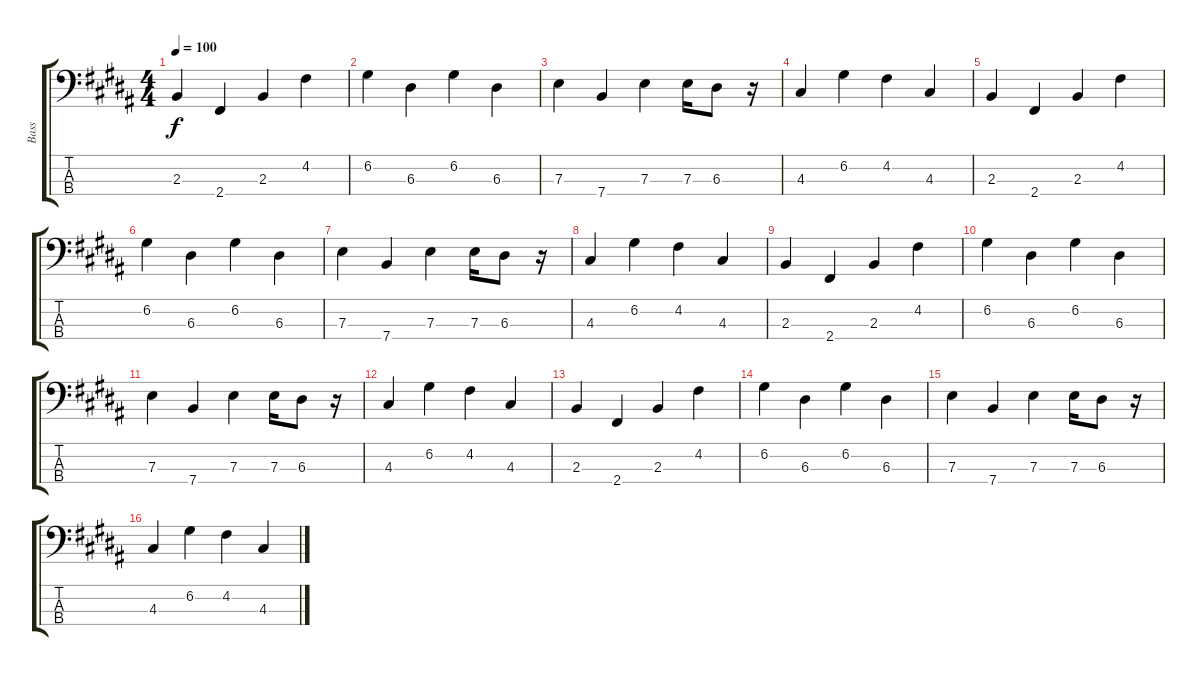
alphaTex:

\track ("Bass" "Bass") {instrument acousticbass}
\staff {score tabs}
\tuning (G2 D2 A1 E1) {hide}
\ts (4 4)
\tempo 100
\clef f4
\ks b
2.3.4{dy f} 2.4.4 2.3.4 4.2.4 |
6.2.4 6.3.4 6.2.4 6.3.4 |
7.3.4 7.4.4 7.3.4 7.3.16 6.3.8 r.16 |
4.3.4 6.2.4 4.2.4 4.3.4 |
2.3.4 2.4.4 2.3.4 4.2.4 |
6.2.4 6.3.4 6.2.4 6.3.4 |
7.3.4 7.4.4 7.3.4 7.3.16 6.3.8 r.16 |
4.3.4 6.2.4 4.2.4 4.3.4 |
2.3.4 2.4.4 2.3.4 4.2.4 |
6.2.4 6.3.4 6.2.4 6.3.4 |
7.3.4 7.4.4 7.3.4 7.3.16 6.3.8 r.16 |
4.3.4 6.2.4 4.2.4 4.3.4 |
2.3.4 2.4.4 2.3.4 4.2.4 |
6.2.4 6.3.4 6.2.4 6.3.4 |
7.3.4 7.4.4 7.3.4 7.3.16 6.3.8 r.16 |
4.3.4 6.2.4 4.2.4 4.3.4
